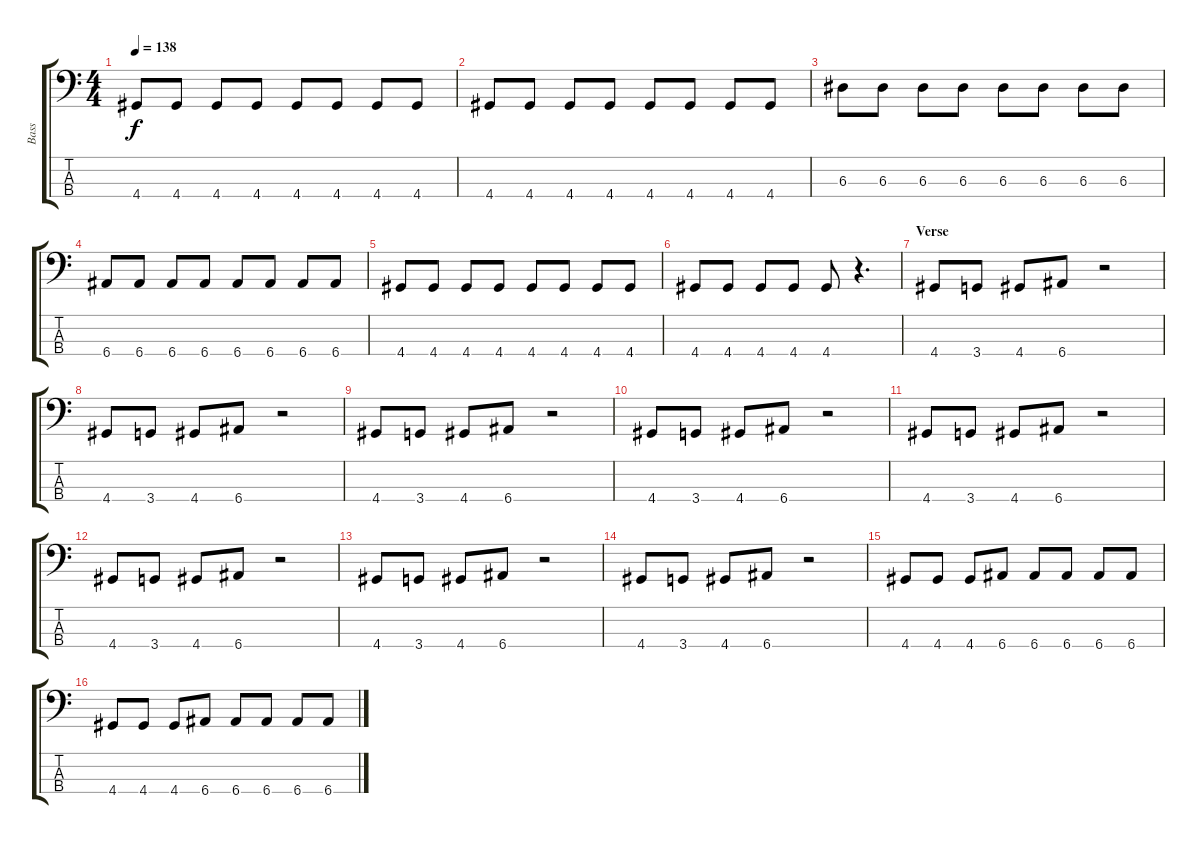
\track ("Bass" "Bass") {instrument electricbassfinger}
\staff {score tabs}
\tuning (G2 D2 A1 E1) {hide}
\ts (4 4)
\tempo 138
\clef f4
\ks c
4.4.8{dy f} 4.4.8 4.4.8 4.4.8 4.4.8 4.4.8 4.4.8 4.4.8 |
4.4.8 4.4.8 4.4.8 4.4.8 4.4.8 4.4.8 4.4.8 4.4.8 |
6.3.8 6.3.8 6.3.8 6.3.8 6.3.8 6.3.8 6.3.8 6.3.8 |
6.4.8 6.4.8 6.4.8 6.4.8 6.4.8 6.4.8 6.4.8 6.4.8 |
4.4.8 4.4.8 4.4.8 4.4.8 4.4.8 4.4.8 4.4.8 4.4.8 |
4.4.8 4.4.8 4.4.8 4.4.8 4.4.8 r.4{d} |
\section ("" "Verse")
4.4.8 3.4.8 4.4.8 6.4.8 r.2 |
4.4.8 3.4.8 4.4.8 6.4.8 r.2 |
4.4.8 3.4.8 4.4.8 6.4.8 r.2 |
4.4.8 3.4.8 4.4.8 6.4.8 r.2 |
4.4.8 3.4.8 4.4.8 6.4.8 r.2 |
4.4.8 3.4.8 4.4.8 6.4.8 r.2 |
4.4.8 3.4.8 4.4.8 6.4.8 r.2 |
4.4.8 3.4.8 4.4.8 6.4.8 r.2 |
4.4.8 4.4.8 4.4.8 6.4.8 6.4.8 6.4.8 6.4.8 6.4.8 |
4.4.8 4.4.8 4.4.8 6.4.8 6.4.8 6.4.8 6.4.8 6.4.8
